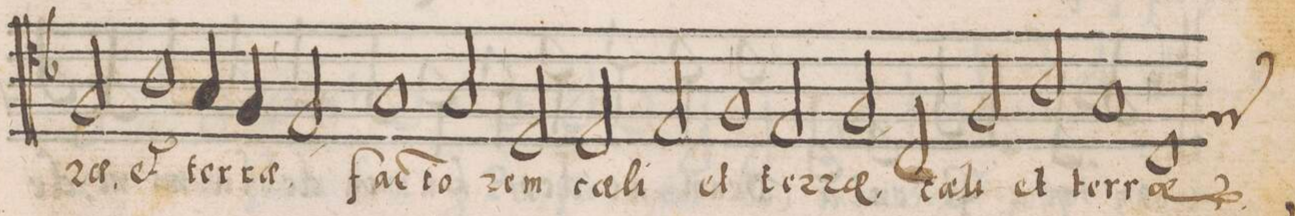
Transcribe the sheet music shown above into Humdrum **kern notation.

**kern	**text
*I"TENOR	*
*clefC4	*
*k[b-]	*
*met()	*
*M2/1	*
2F/	-rae,
1A	e(t)
4G/	ter-
4F/	-rae.
=9-	=9-
2E/	.
1G	fac-
2G/	-to-
=10-	=10-
2D/	-rem
2D/	cae-
2E/	-li
1F	et
=11-	=11-
2E/	ter-
2F/	-rae,
2C/	cae-
=12-	=12-
2F/	-li
2A/	et
1G	ter-
=13-	=13-
*custos:F	*
1C	-rae
*-	*-
